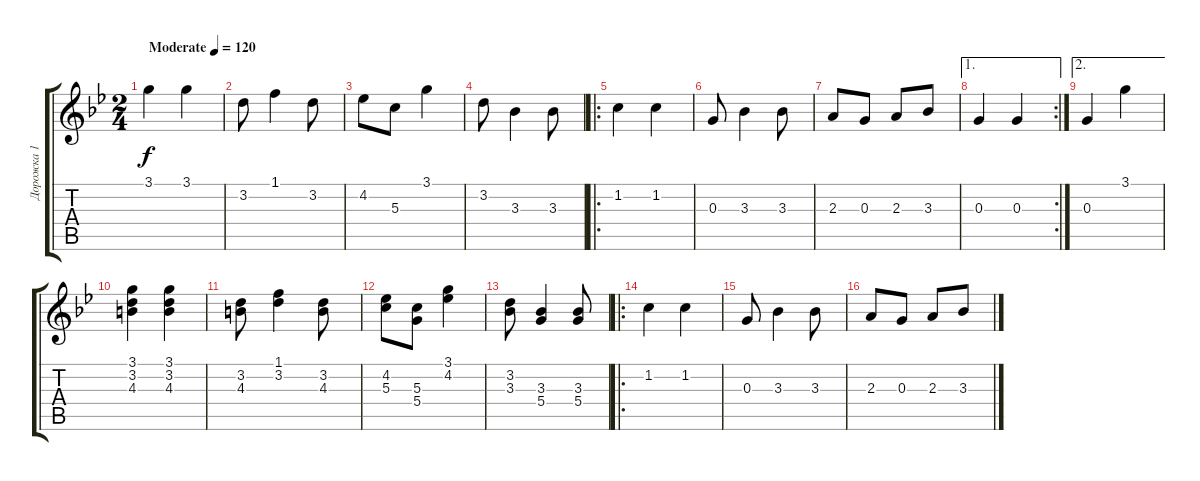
\track ("Дорожка 1" "Дорожка 1") {instrument acousticguitarsteel}
\staff {score tabs}
\tuning (E4 B3 G3 D3 A2 E2) {hide}
\ts (2 4)
\tempo (120 "Moderate")
\clef g2
\ks gminor
3.1.4{dy f instrument acousticguitarsteel} 3.1.4 |
3.2.8 1.1.4 3.2.8 |
4.2.8 5.3.8 3.1.4 |
3.2.8 3.3.4 3.3.8 |
\ro
1.2.4 1.2.4 |
0.3.8 3.3.4 3.3.8 |
2.3.8 0.3.8 2.3.8 3.3.8 |
\ae 1
\rc 2
0.3.4 0.3.4 |
\ae 2
0.3.4 3.1.4 |
(3.1 3.2 4.3).4 (3.1 3.2 4.3).4 |
(3.2 4.3).8 (1.1 3.2).4 (3.2 4.3).8 |
(4.2 5.3).8 (5.3 5.4).8 (3.1 4.2).4 |
(3.2 3.3).8 (3.3 5.4).4 (3.3 5.4).8 |
\ro
1.2.4 1.2.4 |
0.3.8 3.3.4 3.3.8 |
2.3.8 0.3.8 2.3.8 3.3.8
